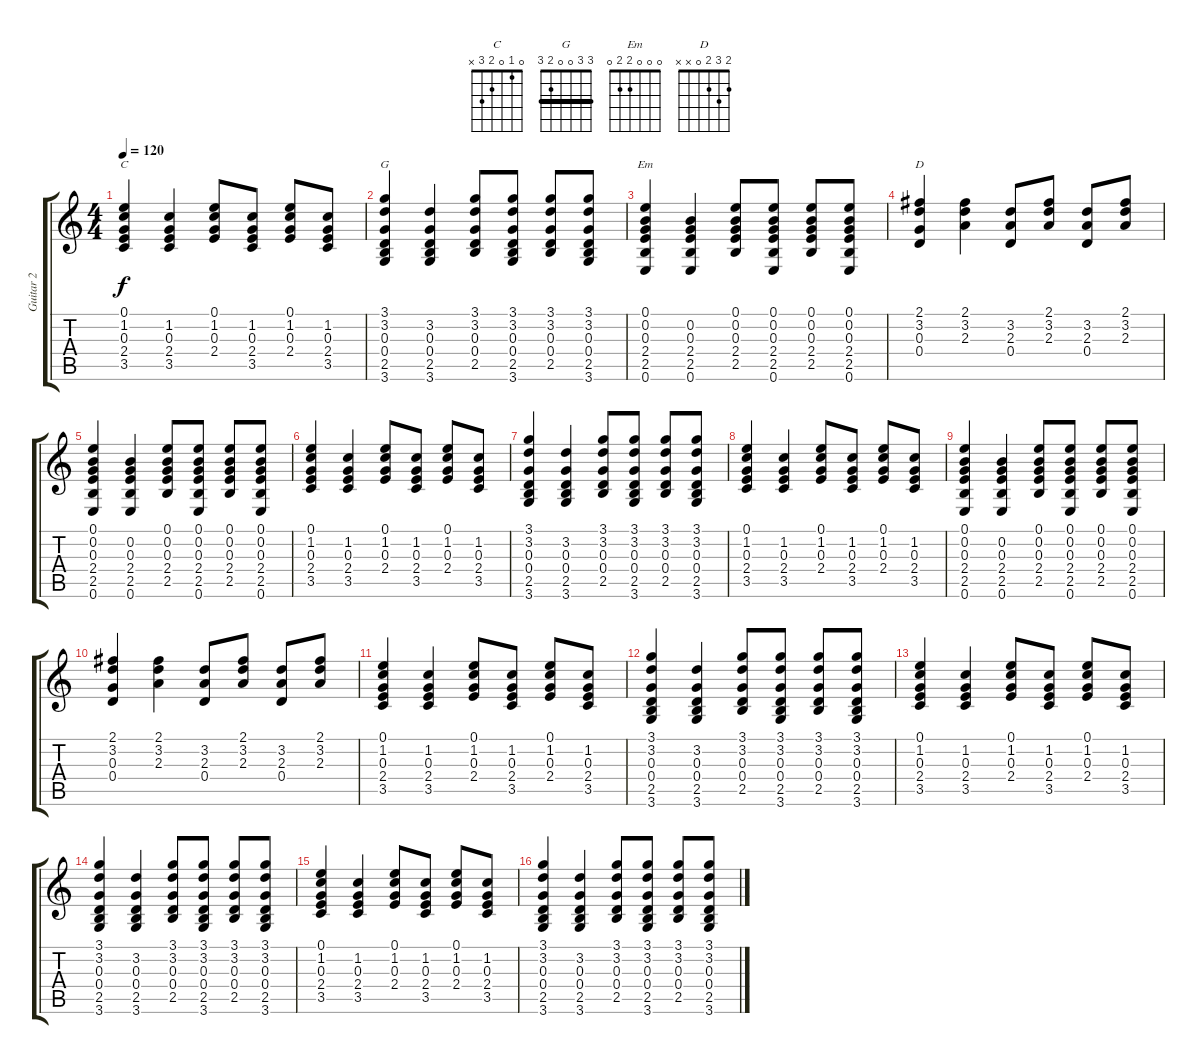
\track ("Guitar 2" "Guitar 2") {instrument acousticguitarsteel}
\staff {score tabs}
\tuning (E4 B3 G3 D3 A2 E2) {hide}
\chord ("C" 0 1 0 2 3 x)
\chord ("G" 3 3 0 0 2 3) {barre 3}
\chord ("Em" 0 0 0 2 2 0)
\chord ("D" 2 3 2 0 x x)
\ts (4 4)
\tempo 120
\clef g2
\ks c
(0.1 1.2 0.3 2.4 3.5).4{ch "C" dy f} (1.2 0.3 2.4 3.5).4 (0.1 1.2 0.3 2.4).8 (1.2 0.3 2.4 3.5).8 (0.1 1.2 0.3 2.4).8 (1.2 0.3 2.4 3.5).8 |
(3.1 3.2 0.3 0.4 2.5 3.6).4{ch "G"} (3.2 0.3 0.4 2.5 3.6).4 (3.1 3.2 0.3 0.4 2.5).8 (3.1 3.2 0.3 0.4 2.5 3.6).8 (3.1 3.2 0.3 0.4 2.5).8 (3.1 3.2 0.3 0.4 2.5 3.6).8 |
(0.1 0.2 0.3 2.4 2.5 0.6).4{ch "Em"} (0.2 0.3 2.4 2.5 0.6).4 (0.1 0.2 0.3 2.4 2.5).8 (0.1 0.2 0.3 2.4 2.5 0.6).8 (0.1 0.2 0.3 2.4 2.5).8 (0.1 0.2 0.3 2.4 2.5 0.6).8 |
(2.1 3.2 0.3 0.4).4{ch "D"} (2.1 3.2 2.3).4 (3.2 2.3 0.4).8 (2.1 3.2 2.3).8 (3.2 2.3 0.4).8 (2.1 3.2 2.3).8 |
(0.1 0.2 0.3 2.4 2.5 0.6).4 (0.2 0.3 2.4 2.5 0.6).4 (0.1 0.2 0.3 2.4 2.5).8 (0.1 0.2 0.3 2.4 2.5 0.6).8 (0.1 0.2 0.3 2.4 2.5).8 (0.1 0.2 0.3 2.4 2.5 0.6).8 |
(0.1 1.2 0.3 2.4 3.5).4 (1.2 0.3 2.4 3.5).4 (0.1 1.2 0.3 2.4).8 (1.2 0.3 2.4 3.5).8 (0.1 1.2 0.3 2.4).8 (1.2 0.3 2.4 3.5).8 |
(3.1 3.2 0.3 0.4 2.5 3.6).4 (3.2 0.3 0.4 2.5 3.6).4 (3.1 3.2 0.3 0.4 2.5).8 (3.1 3.2 0.3 0.4 2.5 3.6).8 (3.1 3.2 0.3 0.4 2.5).8 (3.1 3.2 0.3 0.4 2.5 3.6).8 |
(0.1 1.2 0.3 2.4 3.5).4 (1.2 0.3 2.4 3.5).4 (0.1 1.2 0.3 2.4).8 (1.2 0.3 2.4 3.5).8 (0.1 1.2 0.3 2.4).8 (1.2 0.3 2.4 3.5).8 |
(0.1 0.2 0.3 2.4 2.5 0.6).4 (0.2 0.3 2.4 2.5 0.6).4 (0.1 0.2 0.3 2.4 2.5).8 (0.1 0.2 0.3 2.4 2.5 0.6).8 (0.1 0.2 0.3 2.4 2.5).8 (0.1 0.2 0.3 2.4 2.5 0.6).8 |
(2.1 3.2 0.3 0.4).4 (2.1 3.2 2.3).4 (3.2 2.3 0.4).8 (2.1 3.2 2.3).8 (3.2 2.3 0.4).8 (2.1 3.2 2.3).8 |
(0.1 1.2 0.3 2.4 3.5).4 (1.2 0.3 2.4 3.5).4 (0.1 1.2 0.3 2.4).8 (1.2 0.3 2.4 3.5).8 (0.1 1.2 0.3 2.4).8 (1.2 0.3 2.4 3.5).8 |
(3.1 3.2 0.3 0.4 2.5 3.6).4 (3.2 0.3 0.4 2.5 3.6).4 (3.1 3.2 0.3 0.4 2.5).8 (3.1 3.2 0.3 0.4 2.5 3.6).8 (3.1 3.2 0.3 0.4 2.5).8 (3.1 3.2 0.3 0.4 2.5 3.6).8 |
(0.1 1.2 0.3 2.4 3.5).4 (1.2 0.3 2.4 3.5).4 (0.1 1.2 0.3 2.4).8 (1.2 0.3 2.4 3.5).8 (0.1 1.2 0.3 2.4).8 (1.2 0.3 2.4 3.5).8 |
(3.1 3.2 0.3 0.4 2.5 3.6).4 (3.2 0.3 0.4 2.5 3.6).4 (3.1 3.2 0.3 0.4 2.5).8 (3.1 3.2 0.3 0.4 2.5 3.6).8 (3.1 3.2 0.3 0.4 2.5).8 (3.1 3.2 0.3 0.4 2.5 3.6).8 |
(0.1 1.2 0.3 2.4 3.5).4 (1.2 0.3 2.4 3.5).4 (0.1 1.2 0.3 2.4).8 (1.2 0.3 2.4 3.5).8 (0.1 1.2 0.3 2.4).8 (1.2 0.3 2.4 3.5).8 |
(3.1 3.2 0.3 0.4 2.5 3.6).4 (3.2 0.3 0.4 2.5 3.6).4 (3.1 3.2 0.3 0.4 2.5).8 (3.1 3.2 0.3 0.4 2.5 3.6).8 (3.1 3.2 0.3 0.4 2.5).8 (3.1 3.2 0.3 0.4 2.5 3.6).8
